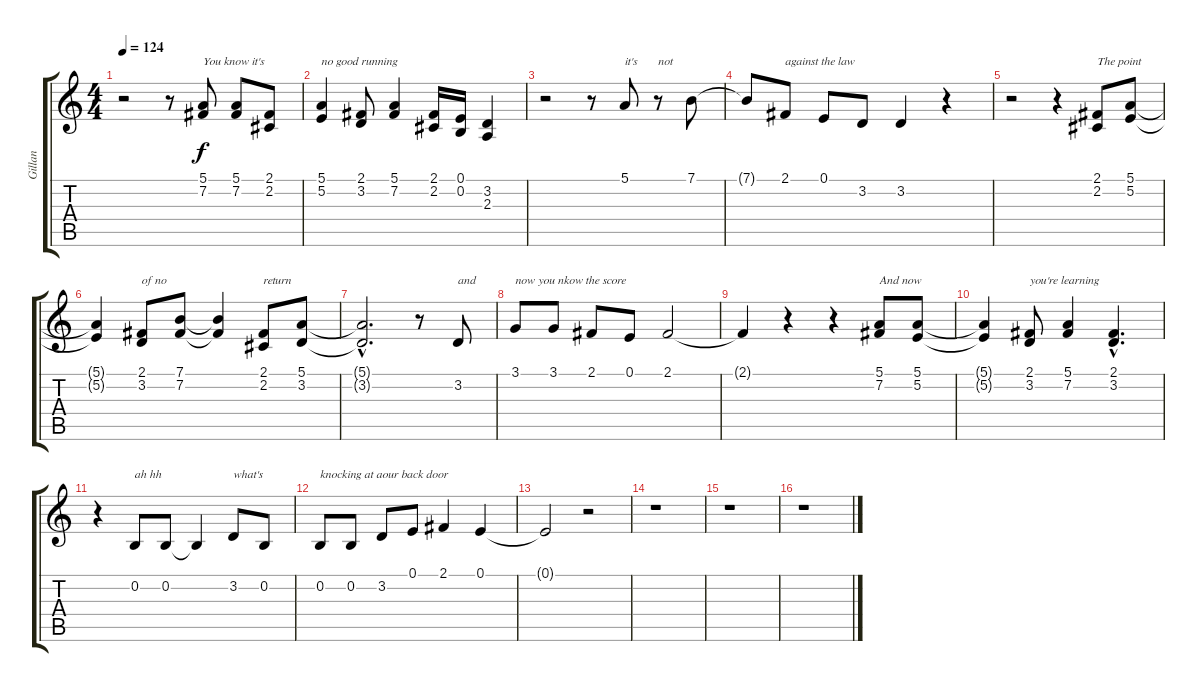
\track ("Gillan" "Gillan") {instrument violin}
\staff {score tabs}
\tuning (E4 B3 G3 D3 A2 E2) {hide}
\ts (4 4)
\tempo 124
\clef g2
\ks c
r.2{dy f} r.8 (5.1 7.2).8{txt "You know it's"} (5.1 7.2).8 (2.1 2.2).8 |
(5.1 5.2).4{txt "no good running"} (2.1 3.2).8 (5.1 7.2).4 (2.1 2.2).16 (0.1 0.2).16 (3.2 2.3).4 |
r.2 r.8 5.1.8{txt "it's       not"} r.8 7.1.8 |
7.1{t}.8 2.1.8{txt "against the law"} 0.1.8 3.2.8 3.2.4 r.4 |
r.2 r.4 (2.1 2.2).8{txt "The point"} (5.1 5.2).8 |
(5.1{t} 5.2{t}).4 (2.1 3.2).8{txt "of no"} (7.1 7.2).8 (7.1{t} 7.2{t}).4 (2.1 2.2).8{txt "return"} (5.1 3.2).8 |
(5.1{hac t} 3.2{hac t}).2{d} r.8 3.2.8{txt "and"} |
3.1.8{txt "now you nkow the score"} 3.1.8 2.1.8 0.1.8 2.1.2 |
2.1{t}.4 r.4 r.4 (5.1 7.2).8{txt "And now"} (5.1 5.2).8 |
(5.1{t} 5.2{t}).4 (2.1 3.2).8{txt "you're learning"} (5.1 7.2).4 (2.1{hac} 3.2{hac}).4{d} |
r.4 0.2.8{txt "ah hh"} 0.2.8 0.2{t}.4 3.2.8{txt "what's"} 0.2.8 |
0.2.8{txt "knocking at aour back door"} 0.2.8 3.2.8 0.1.8 2.1.4 0.1.4 |
0.1{t}.2 r.2 |
r.1 |
r.1 |
r.1
